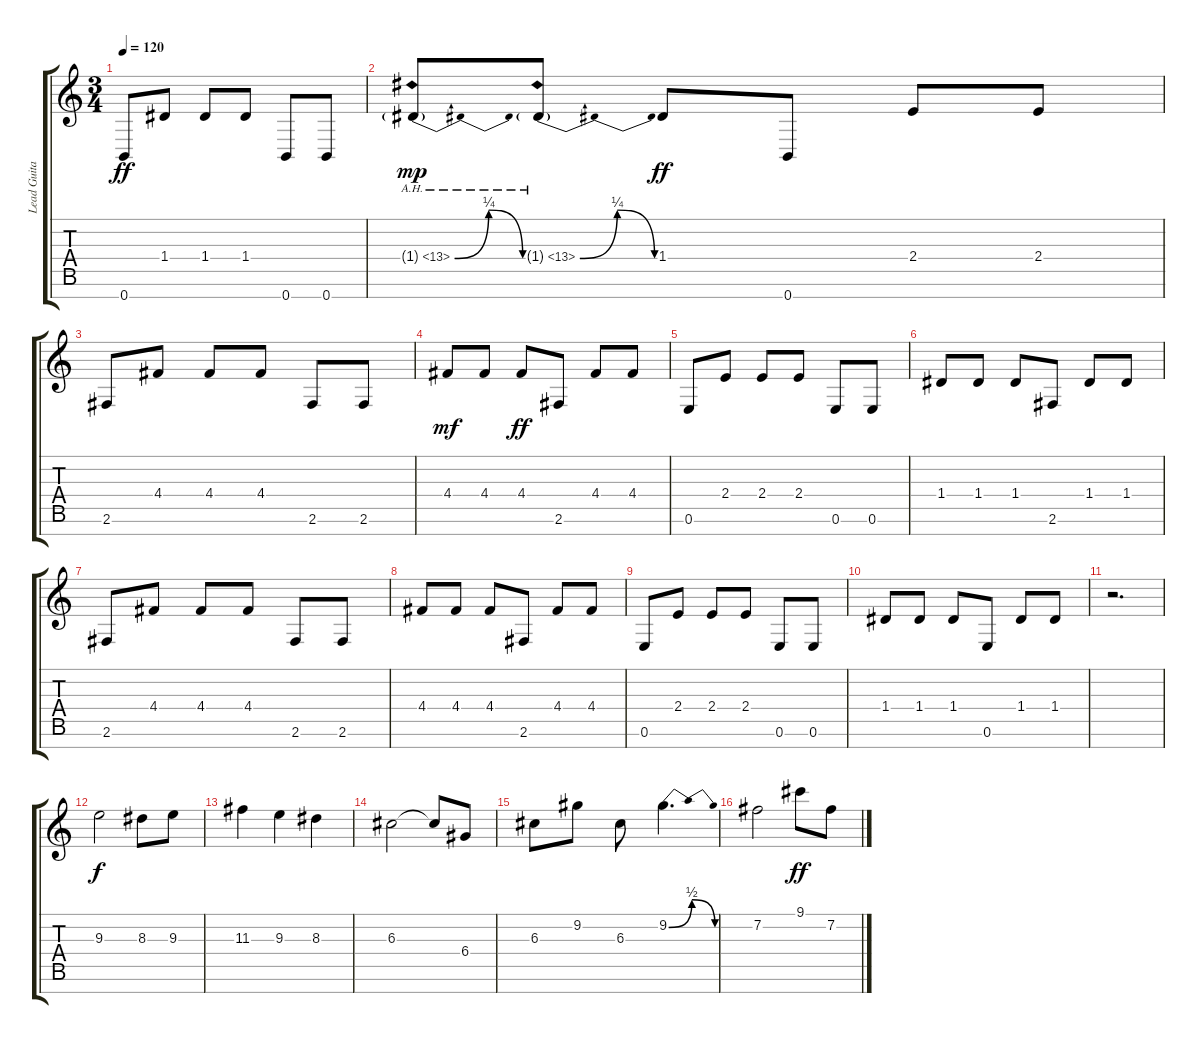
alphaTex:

\track ("Lead Guitar I" "Lead Guita") {solo instrument distortionguitar}
\staff {score tabs}
\tuning (E4 B3 G3 D3 A2 E2 B1) {hide}
\ts (3 4)
\tempo 120
\clef g2
\ks c
0.7.8{dy ff} 1.4.8 1.4.8 1.4.8 0.7.8 0.7.8 |
1.4{be (bendrelease 0 0 30 1 30 1 60 0) ah 12 g}.8{dy mp} 1.4{be (bendrelease 0 0 30 1 30 1 60 0) ah 12 g}.8 1.4.8{dy ff} 0.7.8 2.4.8 2.4.8 |
2.6.8 4.4.8 4.4.8 4.4.8 2.6.8 2.6.8 |
4.4.8{dy mf} 4.4.8 4.4.8{dy ff} 2.6.8 4.4.8 4.4.8 |
0.6.8 2.4.8 2.4.8 2.4.8 0.6.8 0.6.8 |
1.4.8 1.4.8 1.4.8 2.6.8 1.4.8 1.4.8 |
2.6.8 4.4.8 4.4.8 4.4.8 2.6.8 2.6.8 |
4.4.8 4.4.8 4.4.8 2.6.8 4.4.8 4.4.8 |
0.6.8 2.4.8 2.4.8 2.4.8 0.6.8 0.6.8 |
1.4.8 1.4.8 1.4.8 0.6.8 1.4.8 1.4.8 |
r.2{d} |
9.3.2{dy f} 8.3.8 9.3.8 |
11.3.4 9.3.4 8.3.4 |
6.3.2 6.3{t}.8 6.4.8 |
6.3.8 9.2.8 6.3.8 9.2{be (bendrelease 0 0 30 2 30 2 60 0)}.4{d} |
7.2.2 9.1.8{dy ff} 7.2.8
